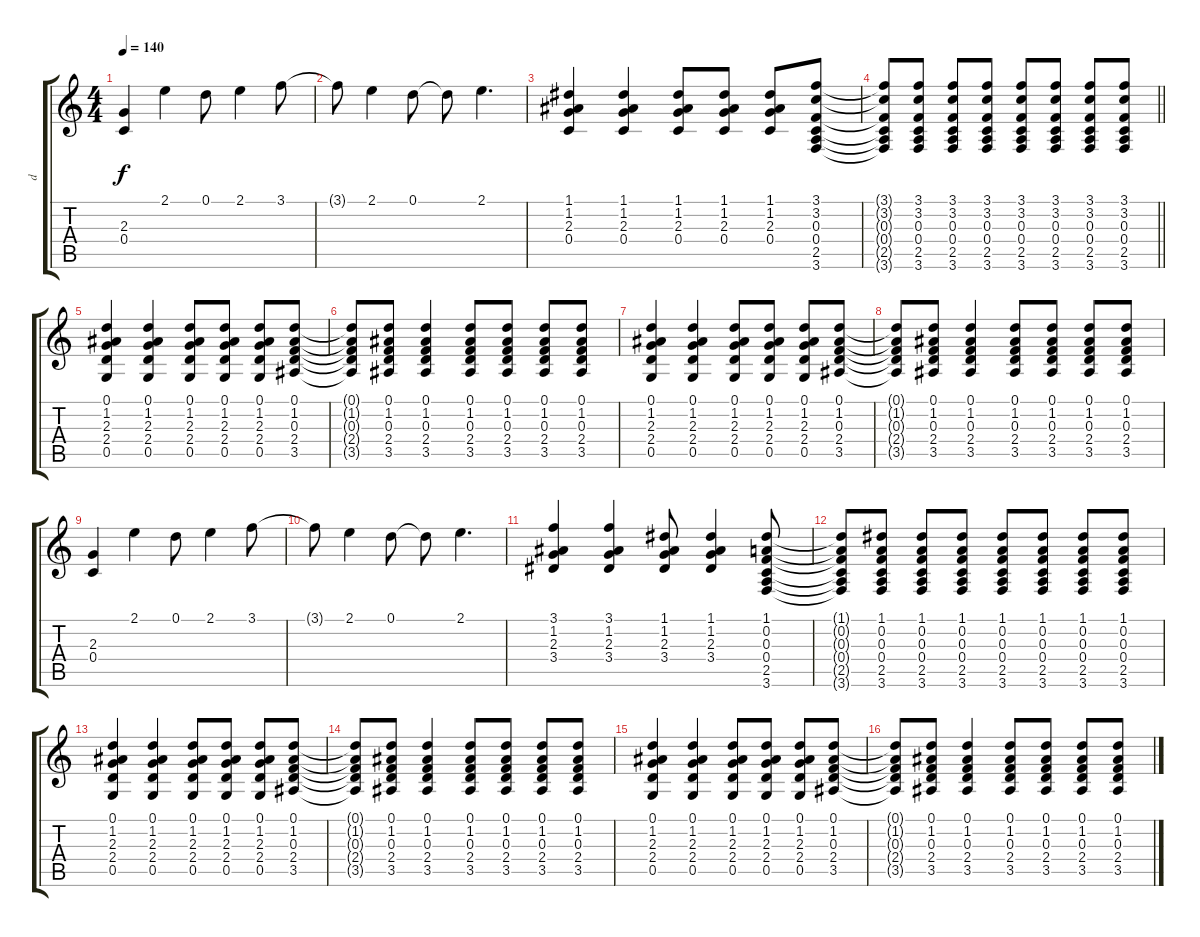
\track ("d" "d") {instrument distortionguitar}
\staff {score tabs}
\tuning (D4 A3 F3 C3 G2 D2) {hide}
\ts (4 4)
\tempo 140
\clef g2
\ks c
(2.3 0.4).4{dy f} 2.1.4 0.1.8 2.1.4 3.1.8 |
3.1{t}.8 2.1.4 0.1.8 0.1{t}.8 2.1.4{d} |
(1.1 1.2 2.3 0.4).4 (1.1 1.2 2.3 0.4).4 (1.1 1.2 2.3 0.4).8 (1.1 1.2 2.3 0.4).8 (1.1 1.2 2.3 0.4).8 (3.1 3.2 0.3 0.4 2.5 3.6).8 |
\barLineRight lightlight
(3.1{t} 3.2{t} 0.3{t} 0.4{t} 2.5{t} 3.6{t}).8 (3.1 3.2 0.3 0.4 2.5 3.6).8 (3.1 3.2 0.3 0.4 2.5 3.6).8 (3.1 3.2 0.3 0.4 2.5 3.6).8 (3.1 3.2 0.3 0.4 2.5 3.6).8 (3.1 3.2 0.3 0.4 2.5 3.6).8 (3.1 3.2 0.3 0.4 2.5 3.6).8 (3.1 3.2 0.3 0.4 2.5 3.6).8 |
(0.1 1.2 2.3 2.4 0.5).4 (0.1 1.2 2.3 2.4 0.5).4 (0.1 1.2 2.3 2.4 0.5).8 (0.1 1.2 2.3 2.4 0.5).8 (0.1 1.2 2.3 2.4 0.5).8 (0.1 1.2 0.3 2.4 3.5).8 |
(0.1{t} 1.2{t} 0.3{t} 2.4{t} 3.5{t}).8 (0.1 1.2 0.3 2.4 3.5).8 (0.1 1.2 0.3 2.4 3.5).4 (0.1 1.2 0.3 2.4 3.5).8 (0.1 1.2 0.3 2.4 3.5).8 (0.1 1.2 0.3 2.4 3.5).8 (0.1 1.2 0.3 2.4 3.5).8 |
(0.1 1.2 2.3 2.4 0.5).4 (0.1 1.2 2.3 2.4 0.5).4 (0.1 1.2 2.3 2.4 0.5).8 (0.1 1.2 2.3 2.4 0.5).8 (0.1 1.2 2.3 2.4 0.5).8 (0.1 1.2 0.3 2.4 3.5).8 |
(0.1{t} 1.2{t} 0.3{t} 2.4{t} 3.5{t}).8 (0.1 1.2 0.3 2.4 3.5).8 (0.1 1.2 0.3 2.4 3.5).4 (0.1 1.2 0.3 2.4 3.5).8 (0.1 1.2 0.3 2.4 3.5).8 (0.1 1.2 0.3 2.4 3.5).8 (0.1 1.2 0.3 2.4 3.5).8 |
(2.3 0.4).4 2.1.4 0.1.8 2.1.4 3.1.8 |
3.1{t}.8 2.1.4 0.1.8 0.1{t}.8 2.1.4{d} |
(3.1 1.2 2.3 3.4).4 (3.1 1.2 2.3 3.4).4 (1.1 1.2 2.3 3.4).8 (1.1 1.2 2.3 3.4).4 (1.1 0.2 0.3 0.4 2.5 3.6).8 |
(1.1{t} 0.2{t} 0.3{t} 0.4{t} 2.5{t} 3.6{t}).8 (1.1 0.2 0.3 0.4 2.5 3.6).8 (1.1 0.2 0.3 0.4 2.5 3.6).8 (1.1 0.2 0.3 0.4 2.5 3.6).8 (1.1 0.2 0.3 0.4 2.5 3.6).8 (1.1 0.2 0.3 0.4 2.5 3.6).8 (1.1 0.2 0.3 0.4 2.5 3.6).8 (1.1 0.2 0.3 0.4 2.5 3.6).8 |
(0.1 1.2 2.3 2.4 0.5).4 (0.1 1.2 2.3 2.4 0.5).4 (0.1 1.2 2.3 2.4 0.5).8 (0.1 1.2 2.3 2.4 0.5).8 (0.1 1.2 2.3 2.4 0.5).8 (0.1 1.2 0.3 2.4 3.5).8 |
(0.1{t} 1.2{t} 0.3{t} 2.4{t} 3.5{t}).8 (0.1 1.2 0.3 2.4 3.5).8 (0.1 1.2 0.3 2.4 3.5).4 (0.1 1.2 0.3 2.4 3.5).8 (0.1 1.2 0.3 2.4 3.5).8 (0.1 1.2 0.3 2.4 3.5).8 (0.1 1.2 0.3 2.4 3.5).8 |
(0.1 1.2 2.3 2.4 0.5).4 (0.1 1.2 2.3 2.4 0.5).4 (0.1 1.2 2.3 2.4 0.5).8 (0.1 1.2 2.3 2.4 0.5).8 (0.1 1.2 2.3 2.4 0.5).8 (0.1 1.2 0.3 2.4 3.5).8 |
(0.1{t} 1.2{t} 0.3{t} 2.4{t} 3.5{t}).8 (0.1 1.2 0.3 2.4 3.5).8 (0.1 1.2 0.3 2.4 3.5).4 (0.1 1.2 0.3 2.4 3.5).8 (0.1 1.2 0.3 2.4 3.5).8 (0.1 1.2 0.3 2.4 3.5).8 (0.1 1.2 0.3 2.4 3.5).8
